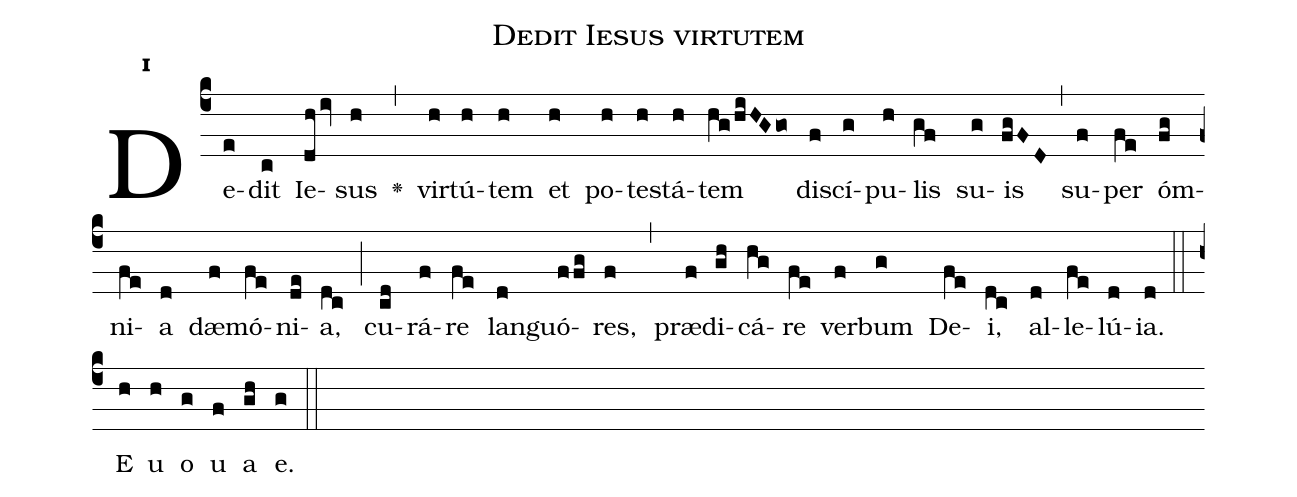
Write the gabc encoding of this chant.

name:Dedit Iesus virtutem;
office-part:Antiphona;
mode:1;
%%
initial-style: 1;
name: Dedit Iesus virtutem;
book: Antiphonae & Responsoria/Tomus IV, p. 105;
occasion: Dominica XV per Annum;
office-part: Laudes Ant Bb;
annotation: 1g;
centering-scheme: english;
font: OFLSortsMillGoudy;
height: 11;
width: 4.5;
%%
(c4)De(e)dit(c) Ie(dhiv)sus(h) <v>\greheightstar</v>(,) vir(h)tú(h)tem(h) et(h) po(h)te(h)stá(h)tem(hg/hiHGgo) di(f)scí(g)pu(h)lis(gf) su(g)is(fgFD) (,) su(f)per(fe) óm(fg)ni(fe)a(d) dæ(f)mó(fe)ni(de)a,(dc) (;) cu(cd)rá(f)re(fe) lan(d)guó(ffg)res,(f) (,) præ(f)di(gh)cá(hg)re(fe) ver(f)bum(g) De(fe)i,(dc) al(d)le(fe)lú(d)ia.(d) (::) E(h) u(h) o(g) u(f) a(gh) e.(g) (::)
